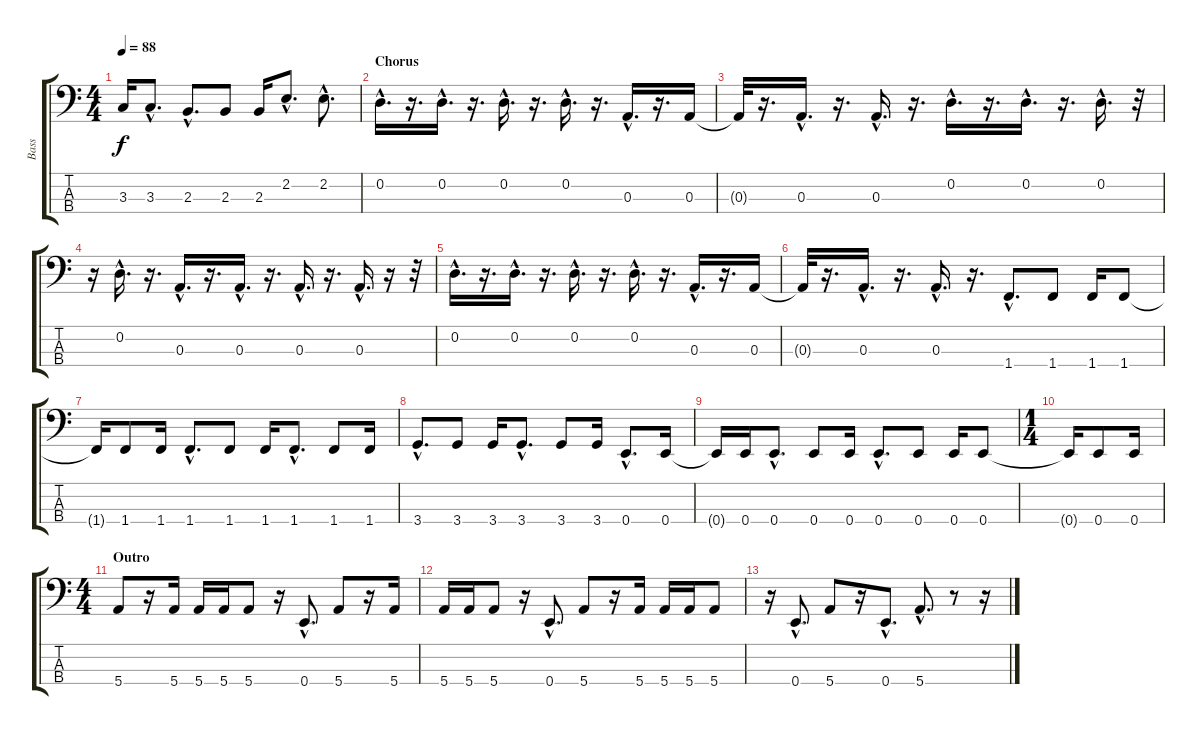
\track ("Bass" "Bass") {instrument electricbasspick}
\staff {score tabs}
\tuning (G2 D2 A1 E1) {hide}
\ts (4 4)
\tempo 88
\clef f4
\ks c
3.3{t}.16{dy f} 3.3{hac}.8{d} 2.3{hac}.8{d} 2.3.8 2.3.16 2.2{hac}.8{d} 2.2{hac}.8{d} |
\section ("" "Chorus")
0.2{hac}.16{d} r.16{d} 0.2{hac}.16{d} r.16{d} 0.2{hac}.16{d} r.16{d} 0.2{hac}.16{d} r.16{d} 0.3{hac}.16{d} r.16{d} 0.3.16 |
0.3{t}.32 r.16{d} 0.3{hac}.16{d} r.16{d} 0.3{hac}.16{d} r.16{d} 0.2{hac}.16{d} r.16{d} 0.2{hac}.16{d} r.16{d} 0.2{hac}.16{d} r.32 |
r.16 0.2{hac}.16{d} r.16{d} 0.3{hac}.16{d} r.16{d} 0.3{hac}.16{d} r.16{d} 0.3{hac}.16{d} r.16{d} 0.3{hac}.16{d} r.16 r.32 |
0.2{hac}.16{d} r.16{d} 0.2{hac}.16{d} r.16{d} 0.2{hac}.16{d} r.16{d} 0.2{hac}.16{d} r.16{d} 0.3{hac}.16{d} r.16{d} 0.3.16 |
0.3{t}.32 r.16{d} 0.3{hac}.16{d} r.16{d} 0.3{hac}.16{d} r.16{d} 1.4{hac}.8{d} 1.4.8 1.4.16 1.4.8 |
1.4{t}.16 1.4.8 1.4.16 1.4{hac}.8{d} 1.4.8 1.4.16 1.4{hac}.8{d} 1.4.8 1.4.16 |
3.4{hac}.8{d} 3.4.8 3.4.16 3.4{hac}.8{d} 3.4.8 3.4.16 0.4{hac}.8{d} 0.4.16 |
0.4{t}.16 0.4.16 0.4{hac}.8{d} 0.4.8 0.4.16 0.4{hac}.8{d} 0.4.8 0.4.16 0.4.8 |
\ts (1 4)
0.4{t}.16 0.4.8 0.4.16 |
\ts (4 4)
\section ("" "Outro")
5.4.8 r.16 5.4.16 5.4.16 5.4.16 5.4.8 r.16 0.4{hac}.8{d} 5.4.8 r.16 5.4.16 |
5.4.16 5.4.16 5.4.8 r.16 0.4{hac}.8{d} 5.4.8 r.16 5.4.16 5.4.16 5.4.16 5.4.8 |
r.16 0.4{hac}.8{d} 5.4.8 r.16 0.4{hac}.8{d} 5.4{hac}.8{d} r.8 r.16
